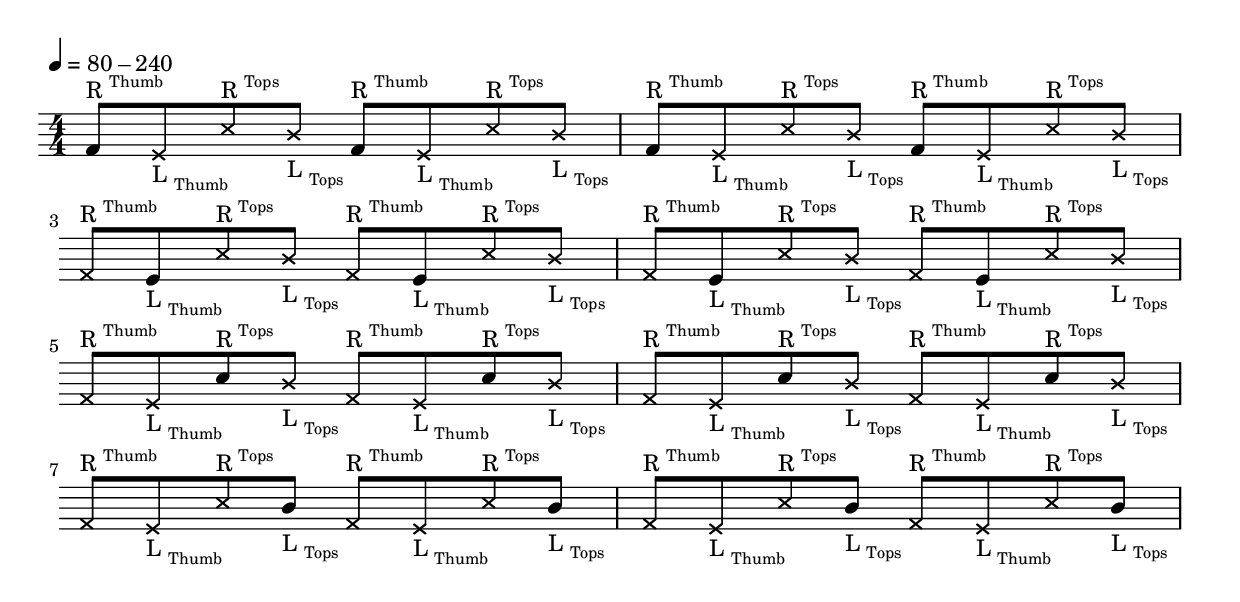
\version "2.24.1"
\include "../../global.ly"

\layout {
  indent = -3.5
}

\relative {
  \defaultScoreSettings
  \tempo 4 = 80 - 240
  \time 4/4

  \rimNote

  \repeat unfold 4 { \once \defaultNote f'8^\RThumbTop                    e_\LThumbBtm                    c'^\RTopsTop                    b_\LTopsBtm } \break
  \repeat unfold 4 {                     f8^\RThumbTop \once \defaultNote e_\LThumbBtm                    c'^\RTopsTop                    b_\LTopsBtm } \break
  \repeat unfold 4 {                     f8^\RThumbTop                    e_\LThumbBtm \once \defaultNote c'^\RTopsTop                    b_\LTopsBtm } \break
  \repeat unfold 4 {                     f8^\RThumbTop                    e_\LThumbBtm                    c'^\RTopsTop \once \defaultNote b_\LTopsBtm } \break

  \resetNoteHead
}